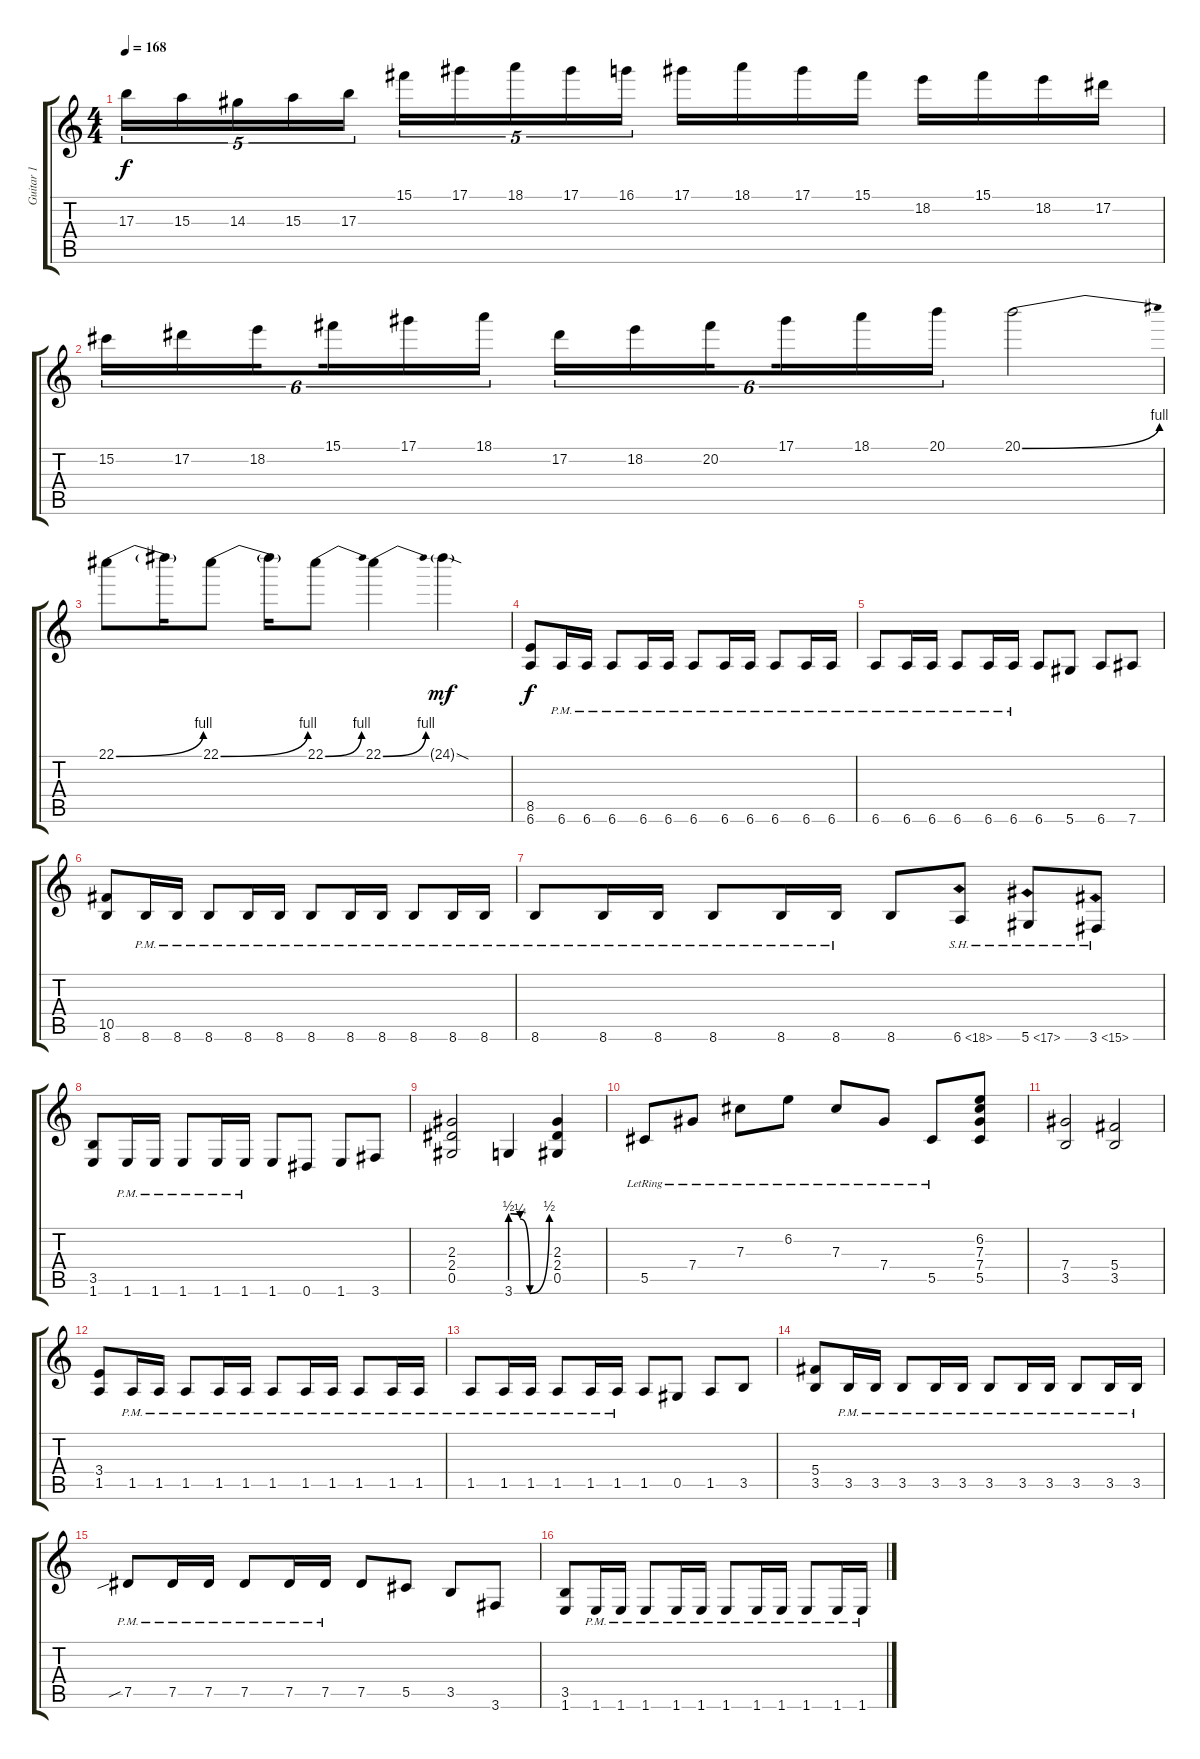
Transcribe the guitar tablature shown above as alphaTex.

\track ("Guitar 1" "Guitar 1") {instrument distortionguitar}
\staff {score tabs}
\tuning (Eb4 Bb3 Gb3 Db3 Ab2 Eb2) {hide}
\ts (4 4)
\tempo 168
\clef g2
\ks c
17.3.16{tu (5 4) dy f} 15.3.16{tu (5 4)} 14.3.16{tu (5 4)} 15.3.16{tu (5 4)} 17.3.16{tu (5 4)} 15.1.16{tu (5 4)} 17.1.16{tu (5 4)} 18.1.16{tu (5 4)} 17.1.16{tu (5 4)} 16.1.16{tu (5 4)} 17.1.16 18.1.16 17.1.16 15.1.16 18.2.16 15.1.16 18.2.16 17.2.16 |
15.2.16{tu (6 4)} 17.2.16{tu (6 4)} 18.2.16{tu (6 4) beam splitsecondary} 15.1.16{tu (6 4)} 17.1.16{tu (6 4)} 18.1.16{tu (6 4)} 17.2.16{tu (6 4)} 18.2.16{tu (6 4)} 20.2.16{tu (6 4) beam splitsecondary} 17.1.16{tu (6 4)} 18.1.16{tu (6 4)} 20.1.16{tu (6 4)} 20.1{be (bend 0 0 60 4)}.2 |
22.1{be (bend 0 0 60 4)}.8 22.1{t}.16 22.1{be (bend 0 0 60 4)}.8 22.1{t}.16 22.1{be (bend 0 0 60 4)}.8 22.1{be (bend 0 0 60 4)}.4 24.1{sod g}.4{dy mf} |
(8.5 6.6).8{dy f} 6.6{pm}.16 6.6{pm}.16 6.6{pm}.8 6.6{pm}.16 6.6{pm}.16 6.6{pm}.8 6.6{pm}.16 6.6{pm}.16 6.6{pm}.8 6.6{pm}.16 6.6{pm}.16 |
6.6{pm}.8 6.6{pm}.16 6.6{pm}.16 6.6{pm}.8 6.6{pm}.16 6.6{pm}.16 6.6.8 5.6.8 6.6.8 7.6.8 |
(10.5 8.6).8 8.6{pm}.16 8.6{pm}.16 8.6{pm}.8 8.6{pm}.16 8.6{pm}.16 8.6{pm}.8 8.6{pm}.16 8.6{pm}.16 8.6{pm}.8 8.6{pm}.16 8.6{pm}.16 |
8.6{pm}.8 8.6{pm}.16 8.6{pm}.16 8.6{pm}.8 8.6{pm}.16 8.6{pm}.16 8.6.8 6.6{sh 12}.8 5.6{sh 12}.8 3.6{sh 12}.8 |
(3.5 1.6).8 1.6{pm}.16 1.6{pm}.16 1.6{pm}.8 1.6{pm}.16 1.6{pm}.16 1.6.8 0.6.8 1.6.8 3.6.8 |
(2.3 2.4 0.5).2 3.6{be (custom 0 2 15 1 30 0 60 2)}.4 (2.3 2.4 0.5).4 |
5.5{lr}.8 7.4{lr}.8 7.3{lr}.8 6.2{lr}.8 7.3{lr}.8 7.4{lr}.8 5.5{lr}.8 (6.2 7.3 7.4 5.5).8 |
(7.4 3.5).2 (5.4 3.5).2 |
(3.4 1.5).8 1.5{pm}.16 1.5{pm}.16 1.5{pm}.8 1.5{pm}.16 1.5{pm}.16 1.5{pm}.8 1.5{pm}.16 1.5{pm}.16 1.5{pm}.8 1.5{pm}.16 1.5{pm}.16 |
1.5{pm}.8 1.5{pm}.16 1.5{pm}.16 1.5{pm}.8 1.5{pm}.16 1.5{pm}.16 1.5.8 0.5.8 1.5.8 3.5.8 |
(5.4 3.5).8 3.5{pm}.16 3.5{pm}.16 3.5{pm}.8 3.5{pm}.16 3.5{pm}.16 3.5{pm}.8 3.5{pm}.16 3.5{pm}.16 3.5{pm}.8 3.5{pm}.16 3.5{pm}.16 |
7.5{sib pm}.8 7.5{pm}.16 7.5{pm}.16 7.5{pm}.8 7.5{pm}.16 7.5{pm}.16 7.5.8 5.5.8 3.5.8 3.6.8 |
(3.5 1.6).8 1.6{pm}.16 1.6{pm}.16 1.6{pm}.8 1.6{pm}.16 1.6{pm}.16 1.6{pm}.8 1.6{pm}.16 1.6{pm}.16 1.6{pm}.8 1.6{pm}.16 1.6{pm}.16
